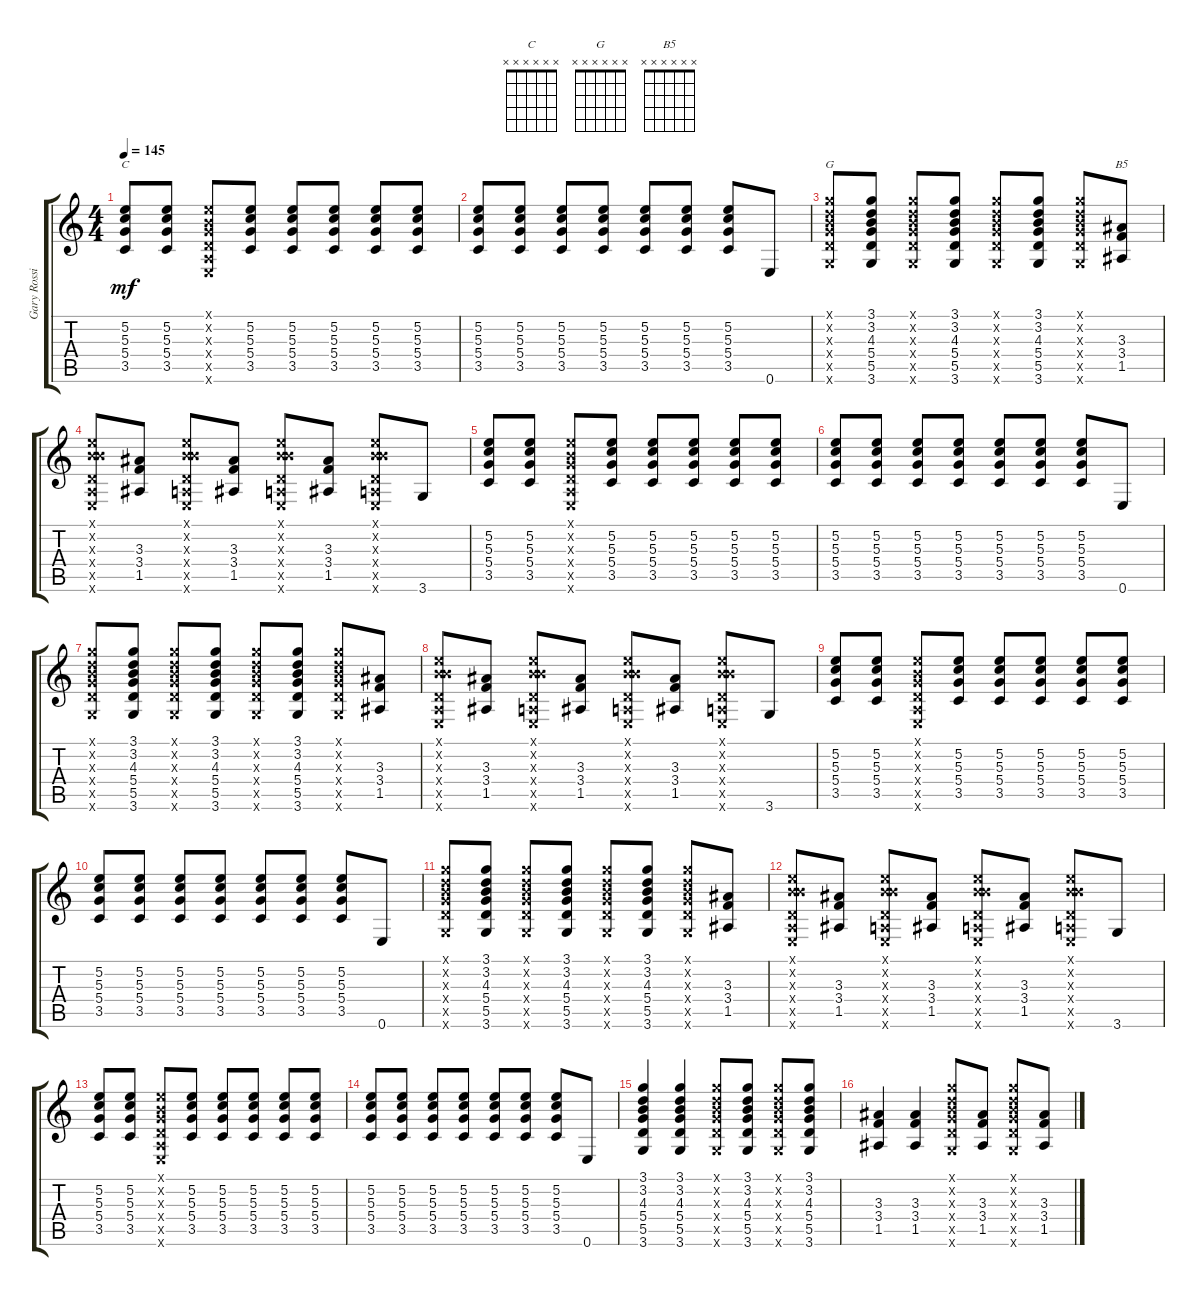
\track ("Gary Rossington (Slide/Rythm Guitar)" "Gary Rossi") {instrument overdrivenguitar}
\staff {score tabs}
\tuning (E4 B3 G3 D3 A2 E2) {hide}
\chord ("C" x x x x x x)
\chord ("G" x x x x x x)
\chord ("B5" x x x x x x)
\ts (4 4)
\tempo 145
\clef g2
\ks c
(5.2 5.3 5.4 3.5).8{ch "C" dy mf} (5.2 5.3 5.4 3.5).8 (0.1{x} 0.2{x} 0.3{x} 0.4{x} 0.5{x} 0.6{x}).8 (5.2 5.3 5.4 3.5).8 (5.2 5.3 5.4 3.5).8 (5.2 5.3 5.4 3.5).8 (5.2 5.3 5.4 3.5).8 (5.2 5.3 5.4 3.5).8 |
(5.2 5.3 5.4 3.5).8 (5.2 5.3 5.4 3.5).8 (5.2 5.3 5.4 3.5).8 (5.2 5.3 5.4 3.5).8 (5.2 5.3 5.4 3.5).8 (5.2 5.3 5.4 3.5).8 (5.2 5.3 5.4 3.5).8 0.6.8 |
(3.1{x} 3.2{x} 4.3{x} 5.4{x} 5.5{x} 3.6{x}).8{ch "G"} (3.1 3.2 4.3 5.4 5.5 3.6).8 (3.1{x} 3.2{x} 4.3{x} 5.4{x} 5.5{x} 3.6{x}).8 (3.1 3.2 4.3 5.4 5.5 3.6).8 (3.1{x} 3.2{x} 4.3{x} 5.4{x} 5.5{x} 3.6{x}).8 (3.1 3.2 4.3 5.4 5.5 3.6).8 (3.1{x} 3.2{x} 4.3{x} 5.4{x} 5.5{x} 3.6{x}).8 (3.3 3.4 1.5).8{ch "B5"} |
(0.1{x} 0.2{x} 4.3{x} 0.4{x} 0.5{x} 0.6{x}).8 (3.3 3.4 1.5).8 (0.1{x} 0.2{x} 4.3{x} 0.4{x} 0.5{x} 0.6{x}).8 (3.3 3.4 1.5).8 (0.1{x} 0.2{x} 4.3{x} 0.4{x} 0.5{x} 0.6{x}).8 (3.3 3.4 1.5).8 (0.1{x} 0.2{x} 4.3{x} 0.4{x} 0.5{x} 0.6{x}).8 3.6.8 |
(5.2 5.3 5.4 3.5).8 (5.2 5.3 5.4 3.5).8 (0.1{x} 0.2{x} 0.3{x} 0.4{x} 0.5{x} 0.6{x}).8 (5.2 5.3 5.4 3.5).8 (5.2 5.3 5.4 3.5).8 (5.2 5.3 5.4 3.5).8 (5.2 5.3 5.4 3.5).8 (5.2 5.3 5.4 3.5).8 |
(5.2 5.3 5.4 3.5).8 (5.2 5.3 5.4 3.5).8 (5.2 5.3 5.4 3.5).8 (5.2 5.3 5.4 3.5).8 (5.2 5.3 5.4 3.5).8 (5.2 5.3 5.4 3.5).8 (5.2 5.3 5.4 3.5).8 0.6.8 |
(3.1{x} 3.2{x} 4.3{x} 5.4{x} 5.5{x} 3.6{x}).8 (3.1 3.2 4.3 5.4 5.5 3.6).8 (3.1{x} 3.2{x} 4.3{x} 5.4{x} 5.5{x} 3.6{x}).8 (3.1 3.2 4.3 5.4 5.5 3.6).8 (3.1{x} 3.2{x} 4.3{x} 5.4{x} 5.5{x} 3.6{x}).8 (3.1 3.2 4.3 5.4 5.5 3.6).8 (3.1{x} 3.2{x} 4.3{x} 5.4{x} 5.5{x} 3.6{x}).8 (3.3 3.4 1.5).8 |
(0.1{x} 0.2{x} 4.3{x} 0.4{x} 0.5{x} 0.6{x}).8 (3.3 3.4 1.5).8 (0.1{x} 0.2{x} 4.3{x} 0.4{x} 0.5{x} 0.6{x}).8 (3.3 3.4 1.5).8 (0.1{x} 0.2{x} 4.3{x} 0.4{x} 0.5{x} 0.6{x}).8 (3.3 3.4 1.5).8 (0.1{x} 0.2{x} 4.3{x} 0.4{x} 0.5{x} 0.6{x}).8 3.6.8 |
(5.2 5.3 5.4 3.5).8 (5.2 5.3 5.4 3.5).8 (0.1{x} 0.2{x} 0.3{x} 0.4{x} 0.5{x} 0.6{x}).8 (5.2 5.3 5.4 3.5).8 (5.2 5.3 5.4 3.5).8 (5.2 5.3 5.4 3.5).8 (5.2 5.3 5.4 3.5).8 (5.2 5.3 5.4 3.5).8 |
(5.2 5.3 5.4 3.5).8 (5.2 5.3 5.4 3.5).8 (5.2 5.3 5.4 3.5).8 (5.2 5.3 5.4 3.5).8 (5.2 5.3 5.4 3.5).8 (5.2 5.3 5.4 3.5).8 (5.2 5.3 5.4 3.5).8 0.6.8 |
(3.1{x} 3.2{x} 4.3{x} 5.4{x} 5.5{x} 3.6{x}).8 (3.1 3.2 4.3 5.4 5.5 3.6).8 (3.1{x} 3.2{x} 4.3{x} 5.4{x} 5.5{x} 3.6{x}).8 (3.1 3.2 4.3 5.4 5.5 3.6).8 (3.1{x} 3.2{x} 4.3{x} 5.4{x} 5.5{x} 3.6{x}).8 (3.1 3.2 4.3 5.4 5.5 3.6).8 (3.1{x} 3.2{x} 4.3{x} 5.4{x} 5.5{x} 3.6{x}).8 (3.3 3.4 1.5).8 |
(0.1{x} 0.2{x} 4.3{x} 0.4{x} 0.5{x} 0.6{x}).8 (3.3 3.4 1.5).8 (0.1{x} 0.2{x} 4.3{x} 0.4{x} 0.5{x} 0.6{x}).8 (3.3 3.4 1.5).8 (0.1{x} 0.2{x} 4.3{x} 0.4{x} 0.5{x} 0.6{x}).8 (3.3 3.4 1.5).8 (0.1{x} 0.2{x} 4.3{x} 0.4{x} 0.5{x} 0.6{x}).8 3.6.8 |
(5.2 5.3 5.4 3.5).8 (5.2 5.3 5.4 3.5).8 (0.1{x} 0.2{x} 0.3{x} 0.4{x} 0.5{x} 0.6{x}).8 (5.2 5.3 5.4 3.5).8 (5.2 5.3 5.4 3.5).8 (5.2 5.3 5.4 3.5).8 (5.2 5.3 5.4 3.5).8 (5.2 5.3 5.4 3.5).8 |
(5.2 5.3 5.4 3.5).8 (5.2 5.3 5.4 3.5).8 (5.2 5.3 5.4 3.5).8 (5.2 5.3 5.4 3.5).8 (5.2 5.3 5.4 3.5).8 (5.2 5.3 5.4 3.5).8 (5.2 5.3 5.4 3.5).8 0.6.8 |
(3.1 3.2 4.3 5.4 5.5 3.6).4 (3.1 3.2 4.3 5.4 5.5 3.6).4 (3.1{x} 3.2{x} 4.3{x} 5.4{x} 5.5{x} 3.6{x}).8 (3.1 3.2 4.3 5.4 5.5 3.6).8 (3.1{x} 3.2{x} 4.3{x} 5.4{x} 5.5{x} 3.6{x}).8 (3.1 3.2 4.3 5.4 5.5 3.6).8 |
(3.3 3.4 1.5).4 (3.3 3.4 1.5).4 (3.1{x} 3.2{x} 4.3{x} 5.4{x} 5.5{x} 3.6{x}).8 (3.3 3.4 1.5).8 (3.1{x} 3.2{x} 4.3{x} 5.4{x} 5.5{x} 3.6{x}).8 (3.3 3.4 1.5).8
